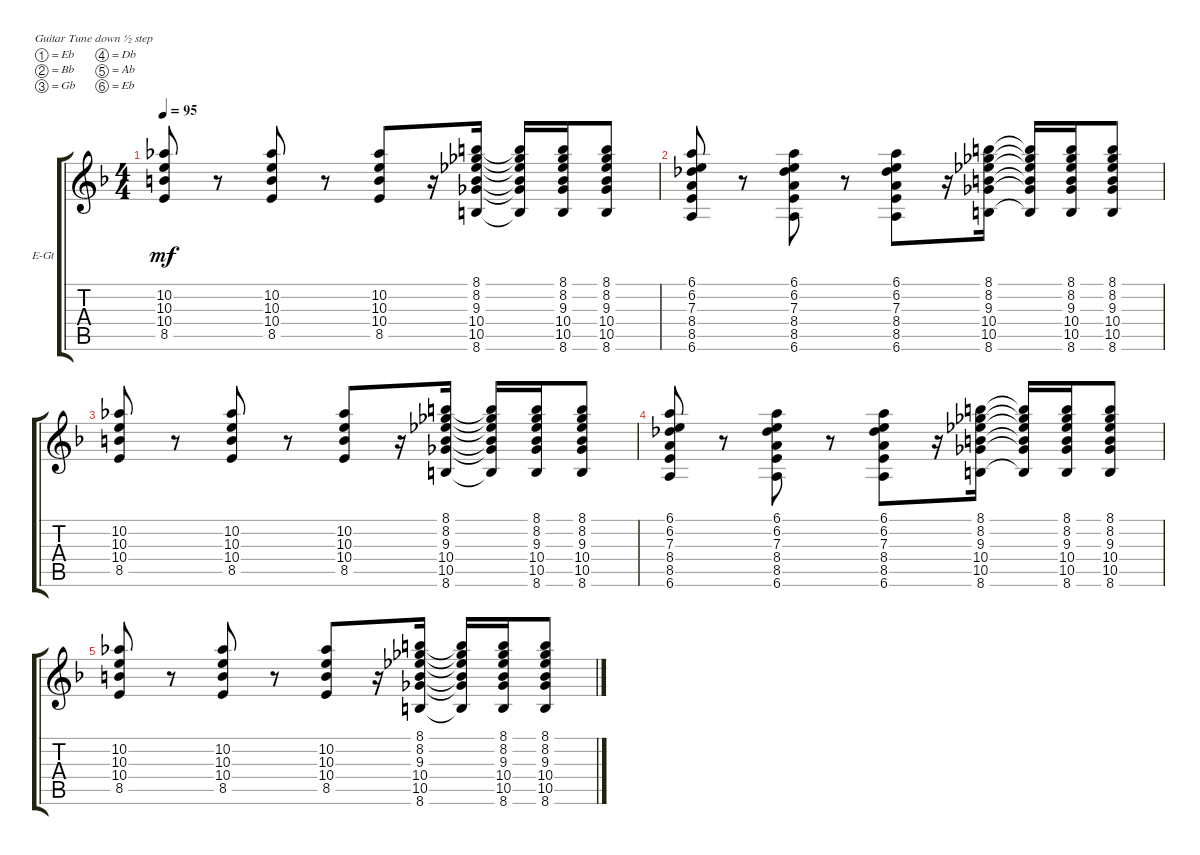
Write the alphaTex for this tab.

\defaultSystemsLayout 4
\bracketExtendMode groupsimilarinstruments
\firstSystemTrackNameOrientation horizontal
\otherSystemsTrackNameOrientation horizontal
\track ("Electric Guitar2" "E-Gt") {solo instrument distortionguitar}
\staff {score tabs}
\tuning (Eb4 Bb3 Gb3 Db3 Ab2 Eb2)
\ts (4 4)
\tempo 95
\clef g2
\ks f
(8.5 10.4 10.3 10.2).8{dy mf beam invert} r.8 (8.5 10.4 10.3 10.2).8{beam invert} r.8 (8.5 10.4 10.3 10.2).8{beam invert} r.16 (8.6 10.5 10.4 9.3 8.2 8.1).16 (8.6{t} 10.5{t} 10.4{t} 9.3{t} 8.2{t} 8.1{t}).16{beam invert} (8.6 10.5 10.4 9.3 8.2 8.1).16 (8.6 10.5 10.4 9.3 8.2 8.1).8 |
(6.6 8.5 8.4 7.3 6.2 6.1).8 r.8 (6.6 8.5 8.4 7.3 6.2 6.1).8 r.8 (6.6 8.5 8.4 7.3 6.2 6.1).8{beam invert} r.16 (8.6 10.5 10.4 9.3 8.2 8.1).16 (8.6{t} 10.5{t} 10.4{t} 9.3{t} 8.2{t} 8.1{t}).16{beam invert} (8.6 10.5 10.4 9.3 8.2 8.1).16 (8.6 10.5 10.4 9.3 8.2 8.1).8 |
(8.5 10.4 10.3 10.2).8{beam invert} r.8 (8.5 10.4 10.3 10.2).8{beam invert} r.8 (8.5 10.4 10.3 10.2).8{beam invert} r.16 (8.6 10.5 10.4 9.3 8.2 8.1).16 (8.6{t} 10.5{t} 10.4{t} 9.3{t} 8.2{t} 8.1{t}).16{beam invert} (8.6 10.5 10.4 9.3 8.2 8.1).16 (8.6 10.5 10.4 9.3 8.2 8.1).8 |
(6.6 8.5 8.4 7.3 6.2 6.1).8 r.8 (6.6 8.5 8.4 7.3 6.2 6.1).8 r.8 (6.6 8.5 8.4 7.3 6.2 6.1).8{beam invert} r.16 (8.6 10.5 10.4 9.3 8.2 8.1).16 (8.6{t} 10.5{t} 10.4{t} 9.3{t} 8.2{t} 8.1{t}).16{beam invert} (8.6 10.5 10.4 9.3 8.2 8.1).16 (8.6 10.5 10.4 9.3 8.2 8.1).8 |
(8.5 10.4 10.3 10.2).8{beam invert} r.8 (8.5 10.4 10.3 10.2).8{beam invert} r.8 (8.5 10.4 10.3 10.2).8{beam invert} r.16 (8.6 10.5 10.4 9.3 8.2 8.1).16 (8.6{t} 10.5{t} 10.4{t} 9.3{t} 8.2{t} 8.1{t}).16{beam invert} (8.6 10.5 10.4 9.3 8.2 8.1).16 (8.6 10.5 10.4 9.3 8.2 8.1).8
